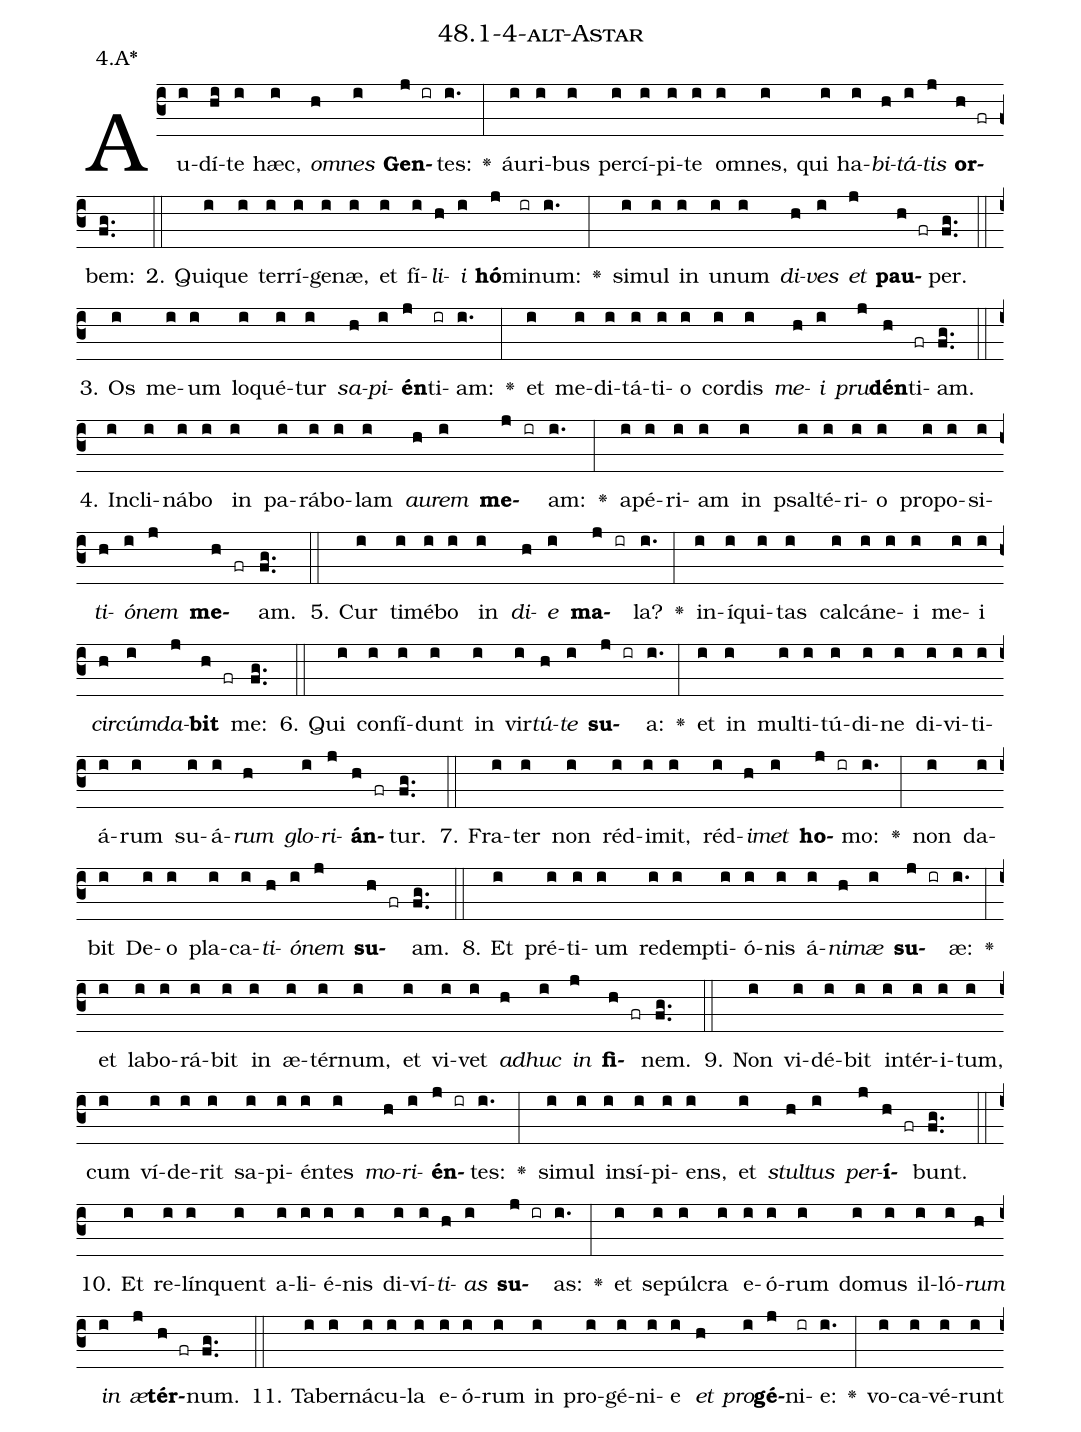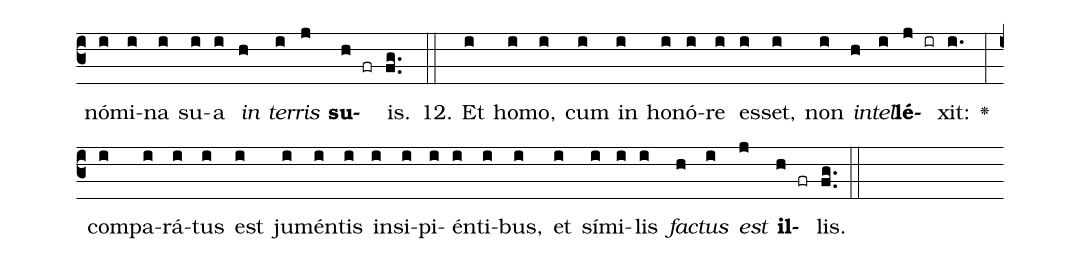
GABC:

name: 48.1-4-alt-Astar;
annotation: 4.A*;
%%
(c3)Au(i)dí(hi)te(i) hæc,(i) <i>om</i>(h)<i>nes</i>(i) <b>Gen</b>(j ir)tes:(i.) <v>\greheightstar</v>(:) áu(i)ri(i)bus(i) per(i)cí(i)pi(i)te(i) om(i)nes,(i) qui(i) ha(i)<i>bi</i>(h)<i>tá</i>(i)<i>tis</i>(j) <b>or</b>(h fr)bem:(fg..) (::)
2. Qui(i)que(i) ter(i)rí(i)ge(i)næ,(i) et(i) fí(i)<i>li</i>(h)<i>i</i>(i) <b>hó</b>(j)mi(ir)num:(i.) <v>\greheightstar</v>(:) si(i)mul(i) in(i) u(i)num(i) <i>di</i>(h)<i>ves</i>(i) <i>et</i>(j) <b>pau</b>(h fr)per.(fg..) (::)
3. Os(i) me(i)um(i) lo(i)qué(i)tur(i) <i>sa</i>(h)<i>pi</i>(i)<b>én</b>(j)ti(ir)am:(i.) <v>\greheightstar</v>(:) et(i) me(i)di(i)tá(i)ti(i)o(i) cor(i)dis(i) <i>me</i>(h)<i>i</i>(i) <i>pru</i>(j)<b>dén</b>(h)ti(fr)am.(fg..) (::)
4. In(i)cli(i)ná(i)bo(i) in(i) pa(i)rá(i)bo(i)lam(i) <i>au</i>(h)<i>rem</i>(i) <b>me</b>(j ir)am:(i.) <v>\greheightstar</v>(:) a(i)pé(i)ri(i)am(i) in(i) psal(i)té(i)ri(i)o(i) pro(i)po(i)si(i)<i>ti</i>(h)<i>ó</i>(i)<i>nem</i>(j) <b>me</b>(h fr)am.(fg..) (::)
5. Cur(i) ti(i)mé(i)bo(i) in(i) <i>di</i>(h)<i>e</i>(i) <b>ma</b>(j ir)la?(i.) <v>\greheightstar</v>(:) in(i)í(i)qui(i)tas(i) cal(i)cá(i)ne(i)i(i) me(i)i(i) <i>cir</i>(h)<i>cúm</i>(i)<i>da</i>(j)<b>bit</b>(h fr) me:(fg..) (::)
6. Qui(i) con(i)fí(i)dunt(i) in(i) vir(i)<i>tú</i>(h)<i>te</i>(i) <b>su</b>(j ir)a:(i.) <v>\greheightstar</v>(:) et(i) in(i) mul(i)ti(i)tú(i)di(i)ne(i) di(i)vi(i)ti(i)á(i)rum(i) su(i)á(i)<i>rum</i>(h) <i>glo</i>(i)<i>ri</i>(j)<b>án</b>(h fr)tur.(fg..) (::)
7. Fra(i)ter(i) non(i) réd(i)i(i)mit,(i) réd(i)<i>i</i>(h)<i>met</i>(i) <b>ho</b>(j ir)mo:(i.) <v>\greheightstar</v>(:) non(i) da(i)bit(i) De(i)o(i) pla(i)ca(i)<i>ti</i>(h)<i>ó</i>(i)<i>nem</i>(j) <b>su</b>(h fr)am.(fg..) (::)
8. Et(i) pré(i)ti(i)um(i) red(i)emp(i)ti(i)ó(i)nis(i) á(i)<i>ni</i>(h)<i>mæ</i>(i) <b>su</b>(j ir)æ:(i.) <v>\greheightstar</v>(:) et(i) la(i)bo(i)rá(i)bit(i) in(i) æ(i)tér(i)num,(i) et(i) vi(i)vet(i) <i>ad</i>(h)<i>huc</i>(i) <i>in</i>(j) <b>fi</b>(h fr)nem.(fg..) (::)
9. Non(i) vi(i)dé(i)bit(i) in(i)tér(i)i(i)tum,(i) cum(i) ví(i)de(i)rit(i) sa(i)pi(i)én(i)tes(i) <i>mo</i>(h)<i>ri</i>(i)<b>én</b>(j ir)tes:(i.) <v>\greheightstar</v>(:) si(i)mul(i) in(i)sí(i)pi(i)ens,(i) et(i) <i>stul</i>(h)<i>tus</i>(i) <i>per</i>(j)<b>í</b>(h fr)bunt.(fg..) (::)
10. Et(i) re(i)lín(i)quent(i) a(i)li(i)é(i)nis(i) di(i)ví(i)<i>ti</i>(h)<i>as</i>(i) <b>su</b>(j ir)as:(i.) <v>\greheightstar</v>(:) et(i) se(i)púl(i)cra(i) e(i)ó(i)rum(i) do(i)mus(i) il(i)ló(i)<i>rum</i>(h) <i>in</i>(i) <i>æ</i>(j)<b>tér</b>(h fr)num.(fg..) (::)
11. Ta(i)ber(i)ná(i)cu(i)la(i) e(i)ó(i)rum(i) in(i) pro(i)gé(i)ni(i)e(i) <i>et</i>(h) <i>pro</i>(i)<b>gé</b>(j)ni(ir)e:(i.) <v>\greheightstar</v>(:) vo(i)ca(i)vé(i)runt(i) nó(i)mi(i)na(i) su(i)a(i) <i>in</i>(h) <i>ter</i>(i)<i>ris</i>(j) <b>su</b>(h fr)is.(fg..) (::)
12. Et(i) ho(i)mo,(i) cum(i) in(i) ho(i)nó(i)re(i) es(i)set,(i) non(i) <i>in</i>(h)<i>tel</i>(i)<b>lé</b>(j ir)xit:(i.) <v>\greheightstar</v>(:) com(i)pa(i)rá(i)tus(i) est(i) ju(i)mén(i)tis(i) in(i)si(i)pi(i)én(i)ti(i)bus,(i) et(i) sí(i)mi(i)lis(i) <i>fac</i>(h)<i>tus</i>(i) <i>est</i>(j) <b>il</b>(h fr)lis.(fg..) (::)
